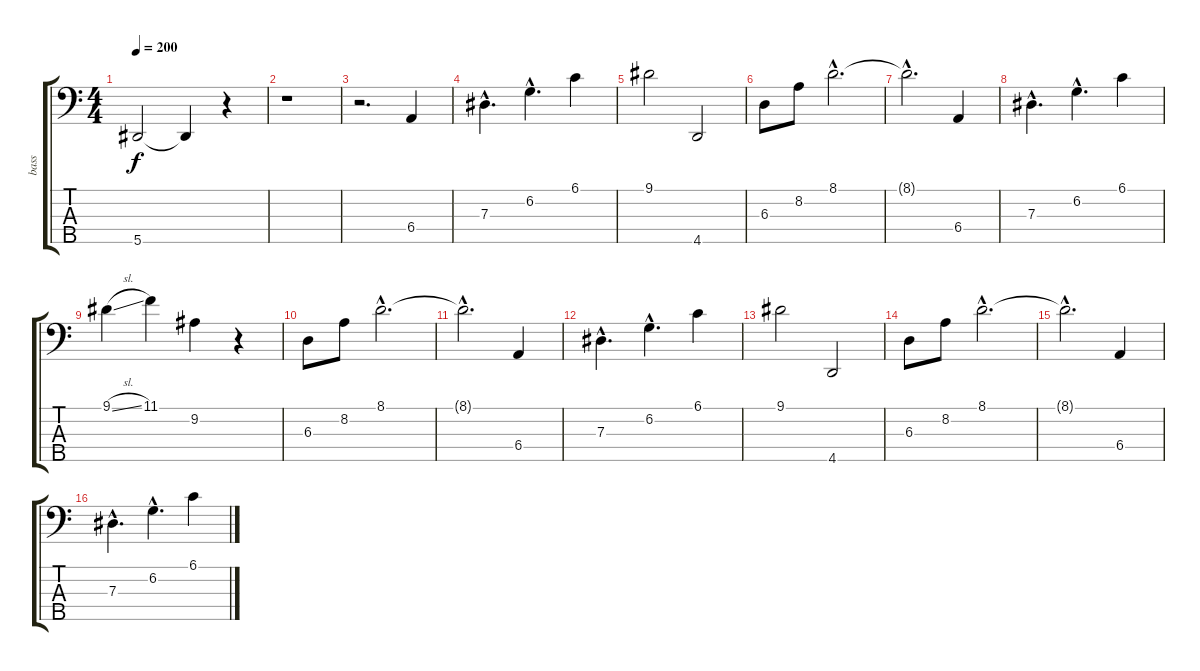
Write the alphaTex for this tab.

\track ("bass" "bass") {instrument electricbassfinger}
\staff {score tabs}
\tuning (Gb2 Db2 Ab1 Eb1 Bb0) {hide}
\ts (4 4)
\tempo 200
\clef f4
\ks c
5.5{t}.2{dy f} 5.5{t}.4 r.4 |
r.1{instrument electricbassfinger} |
r.2{d} 6.4.4 |
7.3{hac}.4{d} 6.2{hac}.4{d} 6.1.4 |
9.1.2 4.5.2 |
6.3.8 8.2.8 8.1{hac}.2{d} |
8.1{hac t}.2{d} 6.4.4 |
7.3{hac}.4{d} 6.2{hac}.4{d} 6.1.4 |
9.1{sl}.4 11.1.4 9.2.4 r.4 |
6.3.8 8.2.8 8.1{hac}.2{d} |
8.1{hac t}.2{d} 6.4.4 |
7.3{hac}.4{d} 6.2{hac}.4{d} 6.1.4 |
9.1.2 4.5.2 |
6.3.8 8.2.8 8.1{hac}.2{d} |
8.1{hac t}.2{d} 6.4.4 |
7.3{hac}.4{d} 6.2{hac}.4{d} 6.1.4
